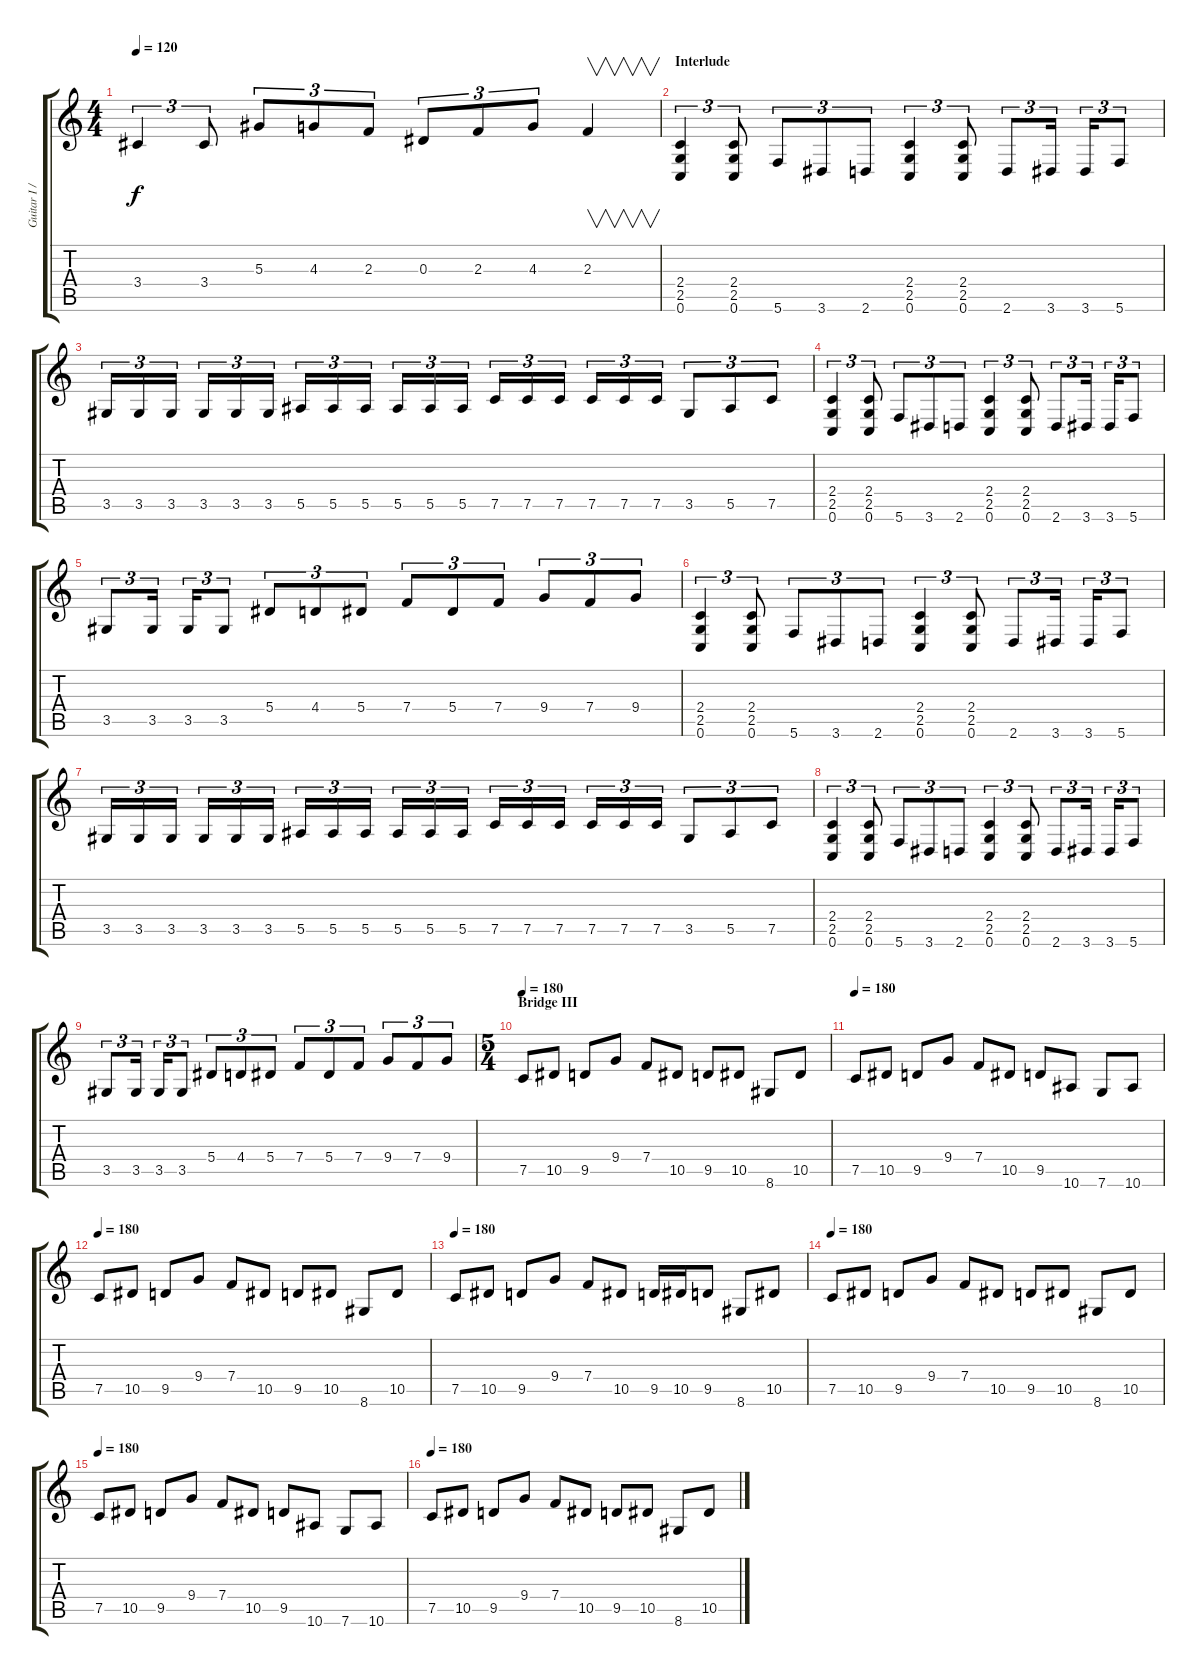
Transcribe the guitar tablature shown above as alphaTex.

\track ("Guitar I / Rob" "Guitar I /") {instrument distortionguitar}
\staff {score tabs}
\tuning (C4 G3 Eb3 Bb2 F2 C2) {hide}
\ts (4 4)
\tempo 120
\clef g2
\ks c
3.4.4{tu (3 2) dy f} 3.4.8{tu (3 2)} 5.3.8{tu (3 2)} 4.3.8{tu (3 2)} 2.3.8{tu (3 2)} 0.3.8{tu (3 2)} 2.3.8{tu (3 2)} 4.3.8{tu (3 2)} 2.3.4{v instrument guitarharmonics} |
\section ("" "Interlude")
(2.4 2.5 0.6).4{tu (3 2) instrument distortionguitar} (2.4 2.5 0.6).8{tu (3 2)} 5.6.8{tu (3 2)} 3.6.8{tu (3 2)} 2.6.8{tu (3 2)} (2.4 2.5 0.6).4{tu (3 2)} (2.4 2.5 0.6).8{tu (3 2)} 2.6.8{tu (3 2)} 3.6.16{tu (3 2)} 3.6.16{tu (3 2)} 5.6.8{tu (3 2)} |
3.5.16{tu (3 2)} 3.5.16{tu (3 2)} 3.5.16{tu (3 2)} 3.5.16{tu (3 2)} 3.5.16{tu (3 2)} 3.5.16{tu (3 2)} 5.5.16{tu (3 2)} 5.5.16{tu (3 2)} 5.5.16{tu (3 2)} 5.5.16{tu (3 2)} 5.5.16{tu (3 2)} 5.5.16{tu (3 2)} 7.5.16{tu (3 2)} 7.5.16{tu (3 2)} 7.5.16{tu (3 2)} 7.5.16{tu (3 2)} 7.5.16{tu (3 2)} 7.5.16{tu (3 2)} 3.5.8{tu (3 2)} 5.5.8{tu (3 2)} 7.5.8{tu (3 2)} |
(2.4 2.5 0.6).4{tu (3 2)} (2.4 2.5 0.6).8{tu (3 2)} 5.6.8{tu (3 2)} 3.6.8{tu (3 2)} 2.6.8{tu (3 2)} (2.4 2.5 0.6).4{tu (3 2)} (2.4 2.5 0.6).8{tu (3 2)} 2.6.8{tu (3 2)} 3.6.16{tu (3 2)} 3.6.16{tu (3 2)} 5.6.8{tu (3 2)} |
3.5.8{tu (3 2)} 3.5.16{tu (3 2)} 3.5.16{tu (3 2)} 3.5.8{tu (3 2)} 5.4.8{tu (3 2)} 4.4.8{tu (3 2)} 5.4.8{tu (3 2)} 7.4.8{tu (3 2)} 5.4.8{tu (3 2)} 7.4.8{tu (3 2)} 9.4.8{tu (3 2)} 7.4.8{tu (3 2)} 9.4.8{tu (3 2)} |
(2.4 2.5 0.6).4{tu (3 2)} (2.4 2.5 0.6).8{tu (3 2)} 5.6.8{tu (3 2)} 3.6.8{tu (3 2)} 2.6.8{tu (3 2)} (2.4 2.5 0.6).4{tu (3 2)} (2.4 2.5 0.6).8{tu (3 2)} 2.6.8{tu (3 2)} 3.6.16{tu (3 2)} 3.6.16{tu (3 2)} 5.6.8{tu (3 2)} |
3.5.16{tu (3 2)} 3.5.16{tu (3 2)} 3.5.16{tu (3 2)} 3.5.16{tu (3 2)} 3.5.16{tu (3 2)} 3.5.16{tu (3 2)} 5.5.16{tu (3 2)} 5.5.16{tu (3 2)} 5.5.16{tu (3 2)} 5.5.16{tu (3 2)} 5.5.16{tu (3 2)} 5.5.16{tu (3 2)} 7.5.16{tu (3 2)} 7.5.16{tu (3 2)} 7.5.16{tu (3 2)} 7.5.16{tu (3 2)} 7.5.16{tu (3 2)} 7.5.16{tu (3 2)} 3.5.8{tu (3 2)} 5.5.8{tu (3 2)} 7.5.8{tu (3 2)} |
(2.4 2.5 0.6).4{tu (3 2)} (2.4 2.5 0.6).8{tu (3 2)} 5.6.8{tu (3 2)} 3.6.8{tu (3 2)} 2.6.8{tu (3 2)} (2.4 2.5 0.6).4{tu (3 2)} (2.4 2.5 0.6).8{tu (3 2)} 2.6.8{tu (3 2)} 3.6.16{tu (3 2)} 3.6.16{tu (3 2)} 5.6.8{tu (3 2)} |
3.5.8{tu (3 2)} 3.5.16{tu (3 2)} 3.5.16{tu (3 2)} 3.5.8{tu (3 2)} 5.4.8{tu (3 2)} 4.4.8{tu (3 2)} 5.4.8{tu (3 2)} 7.4.8{tu (3 2)} 5.4.8{tu (3 2)} 7.4.8{tu (3 2)} 9.4.8{tu (3 2)} 7.4.8{tu (3 2)} 9.4.8{tu (3 2)} |
\ts (5 4)
\section ("" "Bridge III")
\tempo 180
7.5.8 10.5.8 9.5.8 9.4.8 7.4.8 10.5.8 9.5.8 10.5.8 8.6.8 10.5.8 |
\tempo 180
7.5.8 10.5.8 9.5.8 9.4.8 7.4.8 10.5.8 9.5.8 10.6.8 7.6.8 10.6.8 |
\tempo 180
7.5.8 10.5.8 9.5.8 9.4.8 7.4.8 10.5.8 9.5.8 10.5.8 8.6.8 10.5.8 |
\tempo 180
7.5.8 10.5.8 9.5.8 9.4.8 7.4.8 10.5.8 9.5.16 10.5.16 9.5.8 8.6.8 10.5.8 |
\tempo 180
7.5.8 10.5.8 9.5.8 9.4.8 7.4.8 10.5.8 9.5.8 10.5.8 8.6.8 10.5.8 |
\tempo 180
7.5.8 10.5.8 9.5.8 9.4.8 7.4.8 10.5.8 9.5.8 10.6.8 7.6.8 10.6.8 |
\tempo 180
7.5.8 10.5.8 9.5.8 9.4.8 7.4.8 10.5.8 9.5.8 10.5.8 8.6.8 10.5.8
